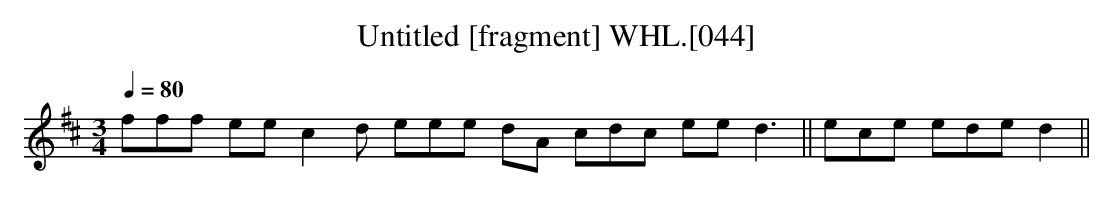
X:1
T:Untitled [fragment] WHL.[044]
M:3/4
L:1/8
Q:1/4=80
K:D
fff eec2d eee dA cdc eed3||ece eded2||
